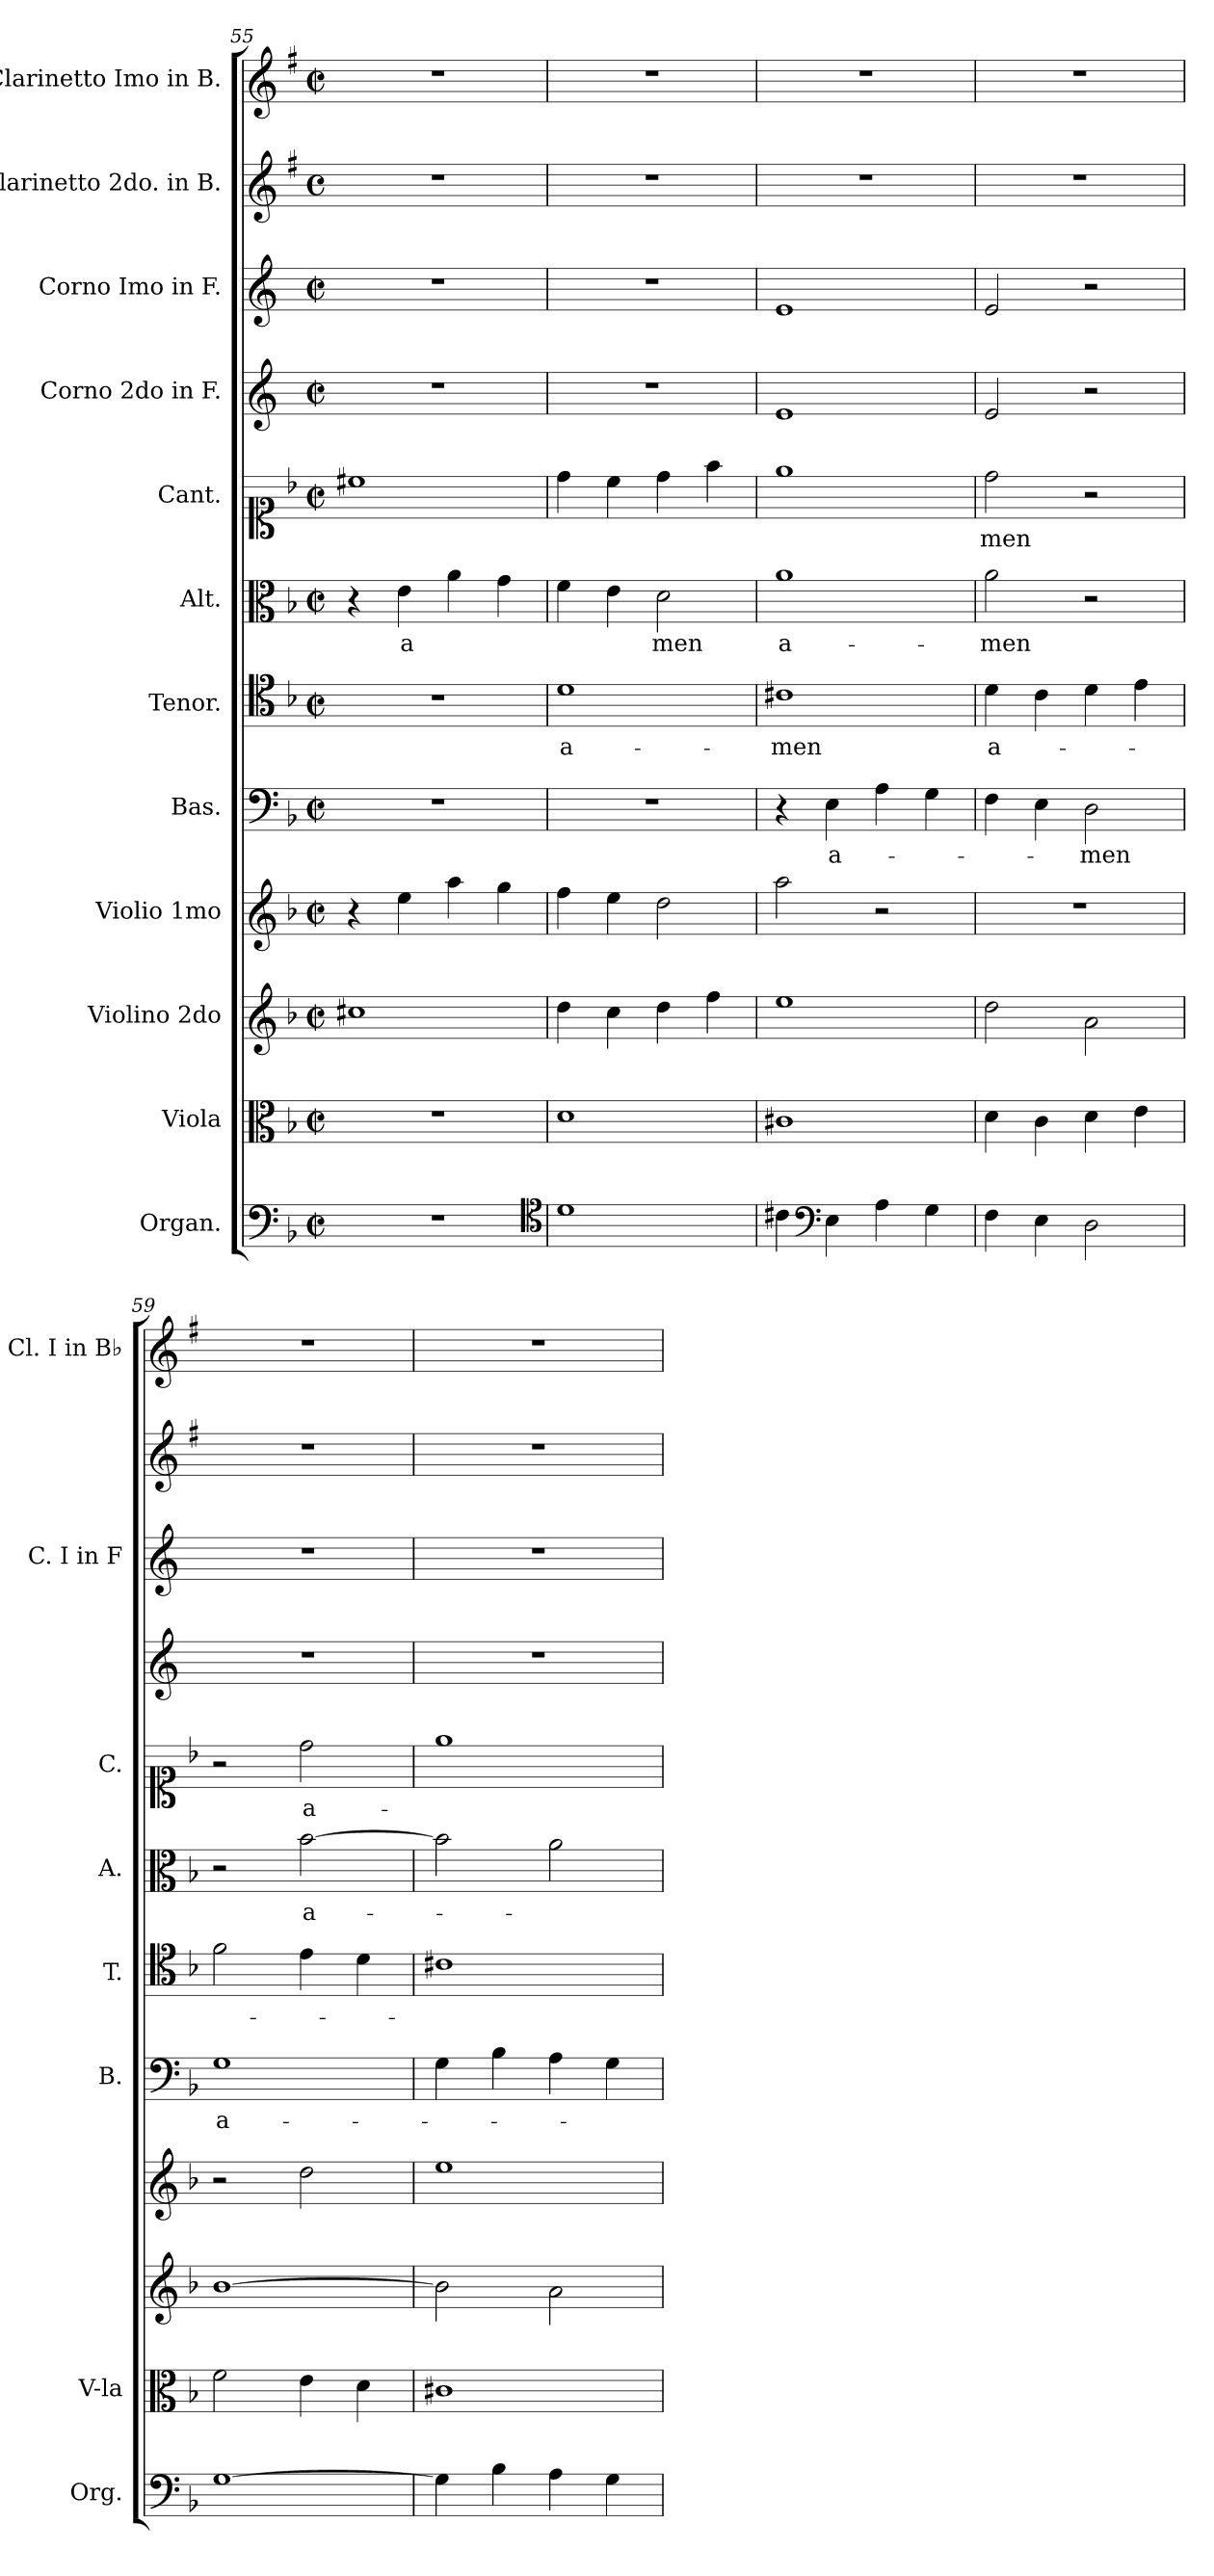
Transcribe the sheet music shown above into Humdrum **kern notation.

**kern	**kern	**kern	**kern	**kern	**text	**kern	**text	**kern	**text	**kern	**text	**kern	**kern	**kern	**kern
*part12	*part11	*part10	*part9	*part8	*part8	*part7	*part7	*part6	*part6	*part5	*part5	*part4	*part3	*part2	*part1
*staff12	*staff11	*staff10	*staff9	*staff8	*staff8	*staff7	*staff7	*staff6	*staff6	*staff5	*staff5	*staff4	*staff3	*staff2	*staff1
*I"Organ.	*I"Viola	*I"Violino 2do	*I"Violio 1mo	*I"Bas.	*	*I"Tenor.	*	*I"Alt.	*	*I"Cant.	*	*I"Corno 2do in F.	*I"Corno Imo in F.	*I"Clarinetto 2do. in B.	*I"Clarinetto Imo in B.
*I'Org.	*I'V-la	*	*	*I'B.	*	*I'T.	*	*I'A.	*	*I'C.	*	*	*I'C. I in F	*	*I'Cl. I in B♭
*clefF4	*clefC3	*clefG2	*clefG2	*clefF4	*	*clefC4	*	*clefC3	*	*clefC1	*	*clefG2	*clefG2	*clefG2	*clefG2
*	*	*	*	*	*	*	*	*	*	*	*	*ITrd4c7	*ITrd4c7	*ITrd1c2	*ITrd1c2
*k[b-]	*k[b-]	*k[b-]	*k[b-]	*k[b-]	*	*k[b-]	*	*k[b-]	*	*k[b-]	*	*k[b-]	*k[b-]	*k[b-]	*k[b-]
*d:	*d:	*d:	*d:	*d:	*	*d:	*	*d:	*	*d:	*	*d:	*d:	*d:	*d:
*M2/2	*M2/2	*M2/2	*M2/2	*M2/2	*	*M2/2	*	*M2/2	*	*M2/2	*	*M2/2	*M2/2	*M2/2	*M2/2
*met(c|)	*met(c|)	*met(c|)	*met(c|)	*met(c|)	*	*met(c|)	*	*met(c|)	*	*met(c|)	*	*met(c|)	*met(c|)	*met(c)	*met(c|)
=55	=55	=55	=55	=55	=55	=55	=55	=55	=55	=55	=55	=55	=55	=55	=55
1r	1r	1cc#X	4r	1r	.	1r	.	4r	.	1cc#X	.	1r	1r	1r	1r
.	.	.	4ee\	.	.	.	.	4e\	a	.	.	.	.	.	.
.	.	.	4aa\	.	.	.	.	4a\	.	.	.	.	.	.	.
.	.	.	4gg\	.	.	.	.	4g\	.	.	.	.	.	.	.
*clefC4	*	*	*	*	*	*	*	*	*	*	*	*	*	*	*
=56	=56	=56	=56	=56	=56	=56	=56	=56	=56	=56	=56	=56	=56	=56	=56
1d	1d	4dd\	4ff\	1r	.	1d	a-	4f\	.	4dd\	.	1r	(1r	1r	1r
.	.	4cc\	4ee\	.	.	.	.	4e\	.	4cc\	.	.	.	.	.
.	.	4dd\	2dd\	.	.	.	.	2d\	men	4dd\	.	.	.	.	.
.	.	4ff\	.	.	.	.	.	.	.	4ff\	.	.	.	.	.
=57	=57	=57	=57	=57	=57	=57	=57	=57	=57	=57	=57	=57	=57	=57	=57
4c#X\	1c#X	1ee	2aa\	4r	.	1c#X	-men	1a	a-	1ee	.	1A	1A)	1r	1r
*clefF4	*	*	*	*	*	*	*	*	*	*	*	*	*	*	*
4E\	.	.	.	4E\	a-	.	.	.	.	.	.	.	.	.	.
4A\	.	.	2r	4A\	.	.	.	.	.	.	.	.	.	.	.
4G\	.	.	.	4G\	.	.	.	.	.	.	.	.	.	.	.
=58	=58	=58	=58	=58	=58	=58	=58	=58	=58	=58	=58	=58	=58	=58	=58
4F\	4d\	2dd\	1r	4F\	.	4d\	a-	2a\	-men	2dd\	-men	2A/	2A/	1r	1r
4E\	4c\	.	.	4E\	.	4c\	.	.	.	.	.	.	.	.	.
2D\	4d\	2a\	.	2D\	-men	4d\	.	2r	.	2r	.	2r	2r	.	.
.	4e\	.	.	.	.	4e\	.	.	.	.	.	.	.	.	.
=59	=59	=59	=59	=59	=59	=59	=59	=59	=59	=59	=59	=59	=59	=59	=59
[1G	2f\	[1b-	2r	1G	a-	2f\	.	2r	.	2r	.	1r	1r	1r	1r
.	4e\	.	2dd\	.	.	4e\	.	[2b-\	a-	2dd\	a-	.	.	.	.
.	4d\	.	.	.	.	4d\	.	.	.	.	.	.	.	.	.
=60	=60	=60	=60	=60	=60	=60	=60	=60	=60	=60	=60	=60	=60	=60	=60
4G\]	1c#X	2b-\]	1ee	4G\	.	1c#X	.	2b-\]	.	1ee	.	1r	1r	1r	1r
4B-\	.	.	.	4B-\	.	.	.	.	.	.	.	.	.	.	.
4A\	.	2a\	.	4A\	.	.	.	2a\	.	.	.	.	.	.	.
4G\	.	.	.	4G\	.	.	.	.	.	.	.	.	.	.	.
=	=	=	=	=	=	=	=	=	=	=	=	=	=	=	=
*-	*-	*-	*-	*-	*-	*-	*-	*-	*-	*-	*-	*-	*-	*-	*-
